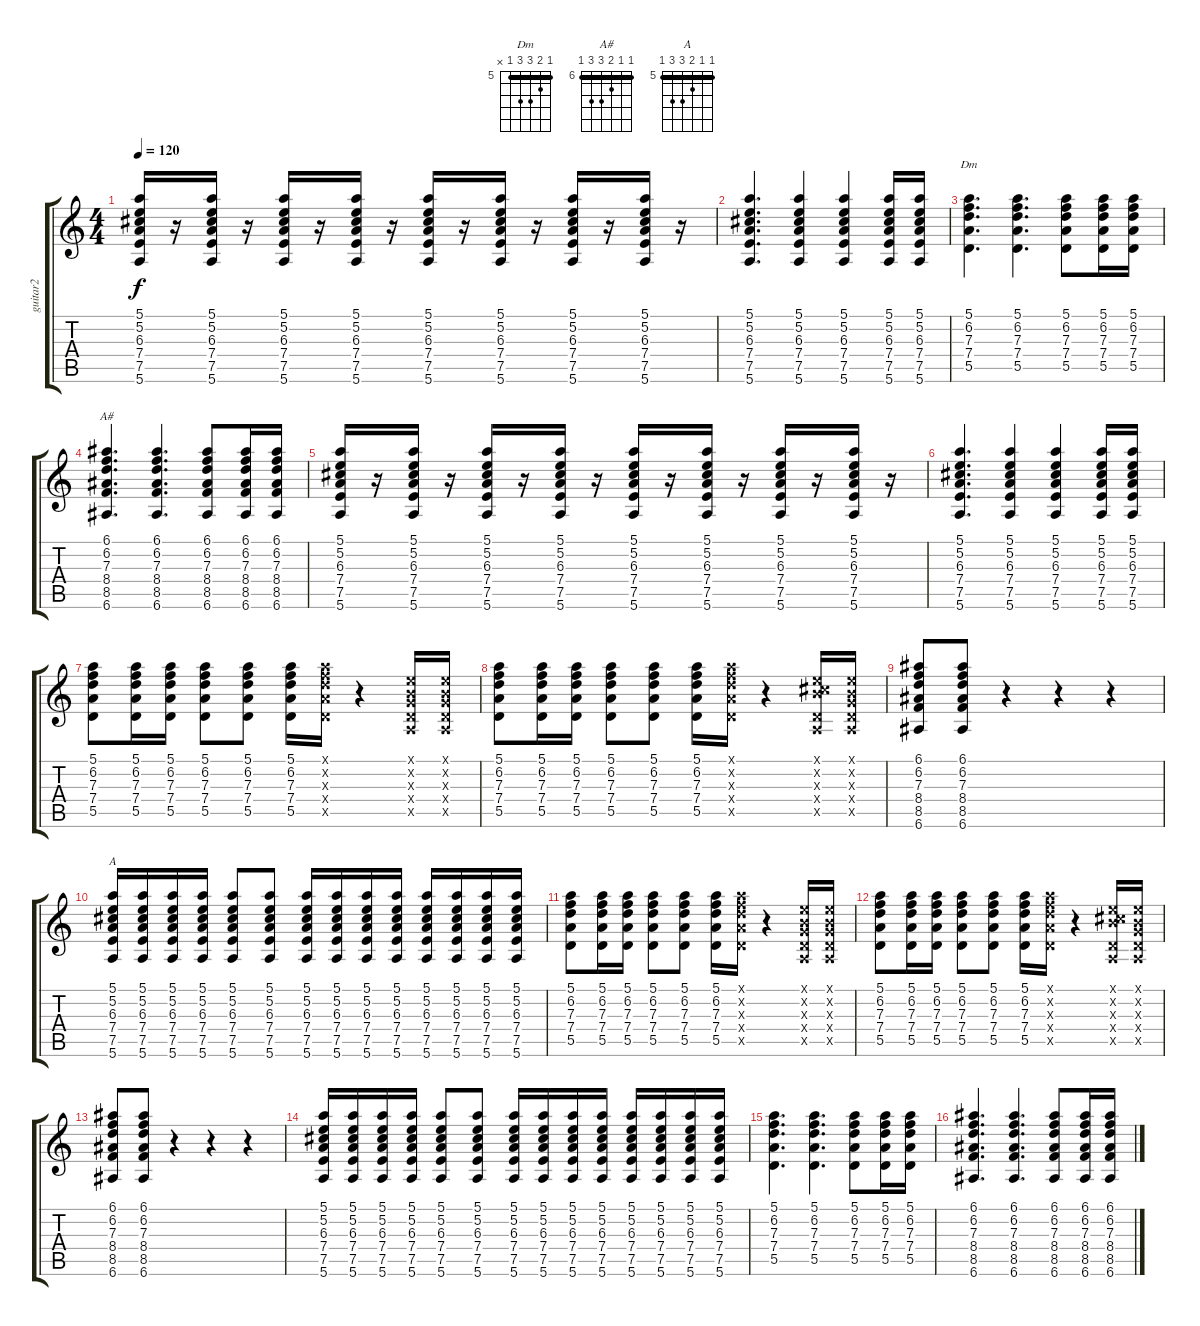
\track ("guitar2" "guitar2") {instrument acousticguitarsteel}
\staff {score tabs}
\tuning (E4 B3 G3 D3 A2 E2) {hide}
\chord ("Dm" 5 6 7 7 5 x) {firstfret 5 barre 5}
\chord ("A#" 6 6 7 8 8 6) {firstfret 6 barre 6}
\chord ("A" 5 5 6 7 7 5) {firstfret 5 barre 5}
\ts (4 4)
\tempo 120
\clef g2
\ks c
(5.1 5.2 6.3 7.4 7.5 5.6).16{dy f} r.16 (5.1 5.2 6.3 7.4 7.5 5.6).16 r.16 (5.1 5.2 6.3 7.4 7.5 5.6).16 r.16 (5.1 5.2 6.3 7.4 7.5 5.6).16 r.16 (5.1 5.2 6.3 7.4 7.5 5.6).16 r.16 (5.1 5.2 6.3 7.4 7.5 5.6).16 r.16 (5.1 5.2 6.3 7.4 7.5 5.6).16 r.16 (5.1 5.2 6.3 7.4 7.5 5.6).16 r.16 |
(5.1 5.2 6.3 7.4 7.5 5.6).4{d} (5.1 5.2 6.3 7.4 7.5 5.6).4 (5.1 5.2 6.3 7.4 7.5 5.6).4 (5.1 5.2 6.3 7.4 7.5 5.6).16 (5.1 5.2 6.3 7.4 7.5 5.6).16 |
(5.1 6.2 7.3 7.4 5.5).4{d ch "Dm"} (5.1 6.2 7.3 7.4 5.5).4{d} (5.1 6.2 7.3 7.4 5.5).8 (5.1 6.2 7.3 7.4 5.5).16 (5.1 6.2 7.3 7.4 5.5).16 |
(6.1 6.2 7.3 8.4 8.5 6.6).4{d ch "A#"} (6.1 6.2 7.3 8.4 8.5 6.6).4{d} (6.1 6.2 7.3 8.4 8.5 6.6).8 (6.1 6.2 7.3 8.4 8.5 6.6).16 (6.1 6.2 7.3 8.4 8.5 6.6).16 |
(5.1 5.2 6.3 7.4 7.5 5.6).16 r.16 (5.1 5.2 6.3 7.4 7.5 5.6).16 r.16 (5.1 5.2 6.3 7.4 7.5 5.6).16 r.16 (5.1 5.2 6.3 7.4 7.5 5.6).16 r.16 (5.1 5.2 6.3 7.4 7.5 5.6).16 r.16 (5.1 5.2 6.3 7.4 7.5 5.6).16 r.16 (5.1 5.2 6.3 7.4 7.5 5.6).16 r.16 (5.1 5.2 6.3 7.4 7.5 5.6).16 r.16 |
(5.1 5.2 6.3 7.4 7.5 5.6).4{d} (5.1 5.2 6.3 7.4 7.5 5.6).4 (5.1 5.2 6.3 7.4 7.5 5.6).4 (5.1 5.2 6.3 7.4 7.5 5.6).16 (5.1 5.2 6.3 7.4 7.5 5.6).16 |
(5.1 6.2 7.3 7.4 5.5).8 (5.1 6.2 7.3 7.4 5.5).16 (5.1 6.2 7.3 7.4 5.5).16 (5.1 6.2 7.3 7.4 5.5).8 (5.1 6.2 7.3 7.4 5.5).8 (5.1 6.2 7.3 7.4 5.5).16 (5.1{x} 6.2{x} 7.3{x} 7.4{x} 5.5{x}).16 r.4 (0.1{x} 0.2{x} 0.3{x} 0.4{x} 0.5{x}).16 (0.1{x} 0.2{x} 0.3{x} 0.4{x} 0.5{x}).16 |
(5.1 6.2 7.3 7.4 5.5).8 (5.1 6.2 7.3 7.4 5.5).16 (5.1 6.2 7.3 7.4 5.5).16 (5.1 6.2 7.3 7.4 5.5).8 (5.1 6.2 7.3 7.4 5.5).8 (5.1 6.2 7.3 7.4 5.5).16 (5.1{x} 6.2{x} 7.3{x} 7.4{x} 5.5{x}).16 r.4 (0.1{x} 0.2{x} 6.3{x} 0.4{x} 0.5{x}).16 (0.1{x} 0.2{x} 0.3{x} 0.4{x} 0.5{x}).16 |
(6.1 6.2 7.3 8.4 8.5 6.6).8 (6.1 6.2 7.3 8.4 8.5 6.6).8 r.4 r.4 r.4 |
(5.1 5.2 6.3 7.4 7.5 5.6).16{ch "A"} (5.1 5.2 6.3 7.4 7.5 5.6).16 (5.1 5.2 6.3 7.4 7.5 5.6).16 (5.1 5.2 6.3 7.4 7.5 5.6).16 (5.1 5.2 6.3 7.4 7.5 5.6).8 (5.1 5.2 6.3 7.4 7.5 5.6).8 (5.1 5.2 6.3 7.4 7.5 5.6).16 (5.1 5.2 6.3 7.4 7.5 5.6).16 (5.1 5.2 6.3 7.4 7.5 5.6).16 (5.1 5.2 6.3 7.4 7.5 5.6).16 (5.1 5.2 6.3 7.4 7.5 5.6).16 (5.1 5.2 6.3 7.4 7.5 5.6).16 (5.1 5.2 6.3 7.4 7.5 5.6).16 (5.1 5.2 6.3 7.4 7.5 5.6).16 |
(5.1 6.2 7.3 7.4 5.5).8 (5.1 6.2 7.3 7.4 5.5).16 (5.1 6.2 7.3 7.4 5.5).16 (5.1 6.2 7.3 7.4 5.5).8 (5.1 6.2 7.3 7.4 5.5).8 (5.1 6.2 7.3 7.4 5.5).16 (5.1{x} 6.2{x} 7.3{x} 7.4{x} 5.5{x}).16 r.4 (0.1{x} 0.2{x} 0.3{x} 0.4{x} 0.5{x}).16 (0.1{x} 0.2{x} 0.3{x} 0.4{x} 0.5{x}).16 |
(5.1 6.2 7.3 7.4 5.5).8 (5.1 6.2 7.3 7.4 5.5).16 (5.1 6.2 7.3 7.4 5.5).16 (5.1 6.2 7.3 7.4 5.5).8 (5.1 6.2 7.3 7.4 5.5).8 (5.1 6.2 7.3 7.4 5.5).16 (5.1{x} 6.2{x} 7.3{x} 7.4{x} 5.5{x}).16 r.4 (0.1{x} 0.2{x} 6.3{x} 0.4{x} 0.5{x}).16 (0.1{x} 0.2{x} 0.3{x} 0.4{x} 0.5{x}).16 |
(6.1 6.2 7.3 8.4 8.5 6.6).8 (6.1 6.2 7.3 8.4 8.5 6.6).8 r.4 r.4 r.4 |
(5.1 5.2 6.3 7.4 7.5 5.6).16 (5.1 5.2 6.3 7.4 7.5 5.6).16 (5.1 5.2 6.3 7.4 7.5 5.6).16 (5.1 5.2 6.3 7.4 7.5 5.6).16 (5.1 5.2 6.3 7.4 7.5 5.6).8 (5.1 5.2 6.3 7.4 7.5 5.6).8 (5.1 5.2 6.3 7.4 7.5 5.6).16 (5.1 5.2 6.3 7.4 7.5 5.6).16 (5.1 5.2 6.3 7.4 7.5 5.6).16 (5.1 5.2 6.3 7.4 7.5 5.6).16 (5.1 5.2 6.3 7.4 7.5 5.6).16 (5.1 5.2 6.3 7.4 7.5 5.6).16 (5.1 5.2 6.3 7.4 7.5 5.6).16 (5.1 5.2 6.3 7.4 7.5 5.6).16 |
(5.1 6.2 7.3 7.4 5.5).4{d} (5.1 6.2 7.3 7.4 5.5).4{d} (5.1 6.2 7.3 7.4 5.5).8 (5.1 6.2 7.3 7.4 5.5).16 (5.1 6.2 7.3 7.4 5.5).16 |
(6.1 6.2 7.3 8.4 8.5 6.6).4{d} (6.1 6.2 7.3 8.4 8.5 6.6).4{d} (6.1 6.2 7.3 8.4 8.5 6.6).8 (6.1 6.2 7.3 8.4 8.5 6.6).16 (6.1 6.2 7.3 8.4 8.5 6.6).16
